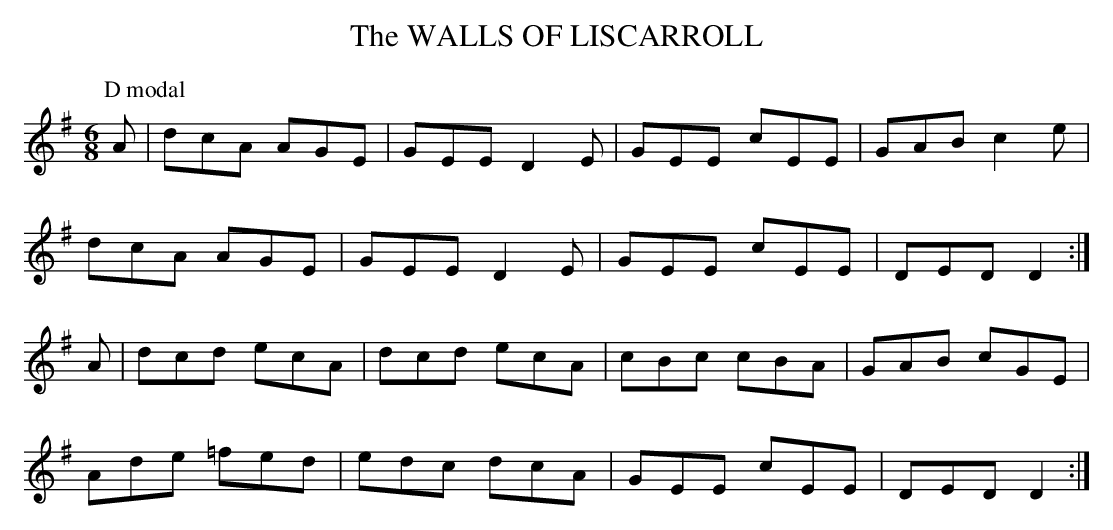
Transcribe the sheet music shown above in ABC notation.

X:1
T:WALLS OF LISCARROLL, The
M:6/8
L:1/8
K:G % source key = D major
P:D modal
A|dcA AGE|GEE D2E|GEE cEE|GAB c2e|
dcA AGE|GEE D2E|GEE cEE|DED D2 :|
A|dcd ecA|dcd ecA|cBc cBA|GAB cGE|
Ade =fed|edc dcA|GEE cEE|DED D2 :|
